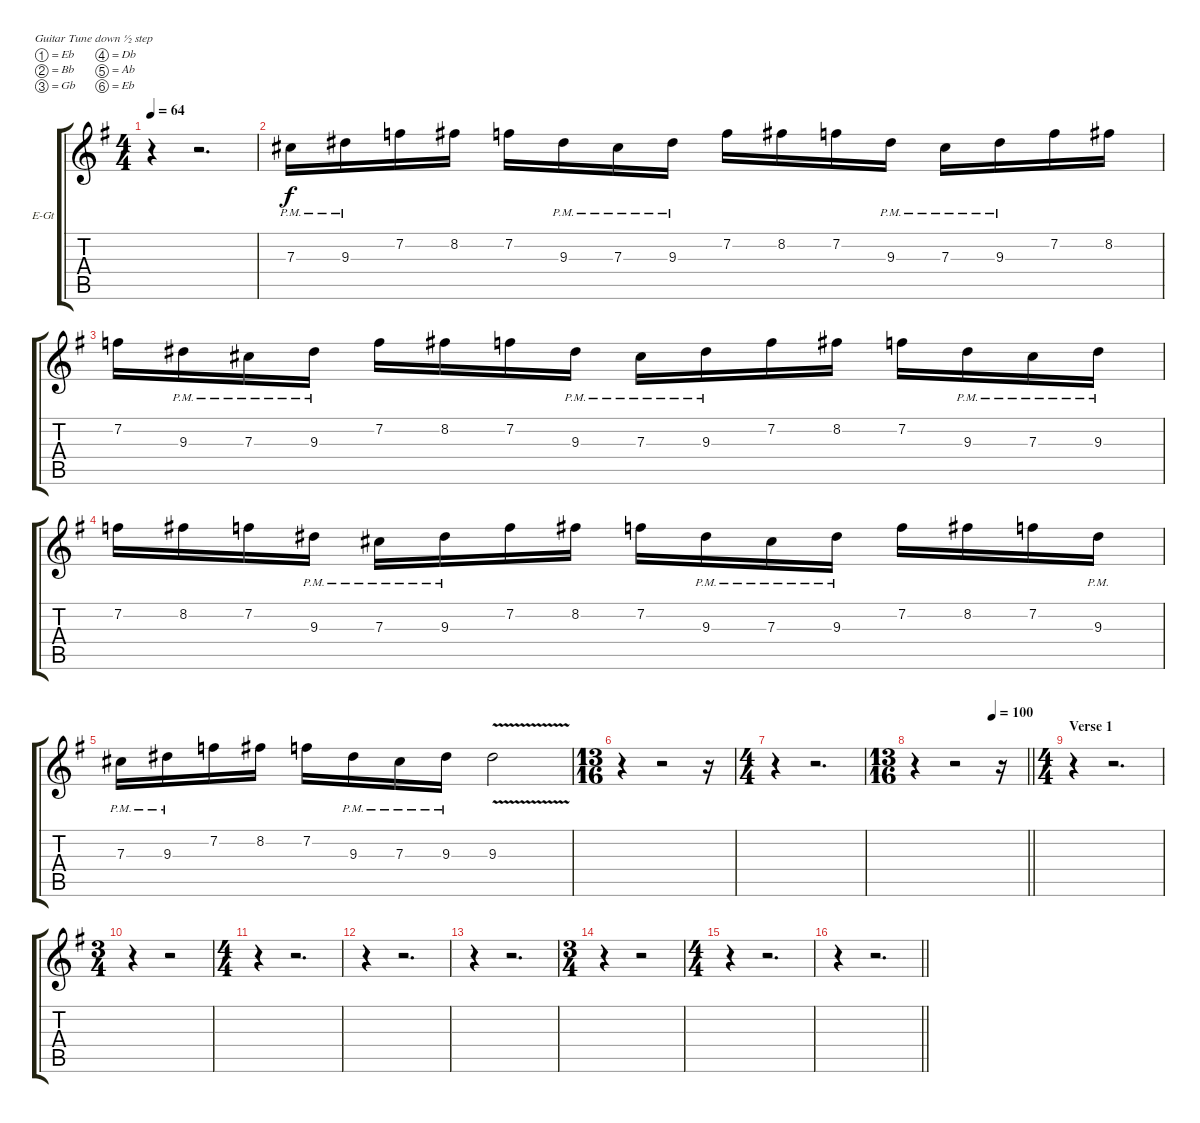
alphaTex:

\bracketExtendMode groupsimilarinstruments
\firstSystemTrackNameOrientation horizontal
\otherSystemsTrackNameOrientation horizontal
\track ("Гитара 5" "E-Gt") {mute instrument distortionguitar}
\staff {score tabs}
\tuning (Eb4 Bb3 Gb3 Db3 Ab2 Eb2)
\ts (4 4)
\tempo 64
\clef g2
\ks eminor
r.4{dy f} r.2{d} |
7.3{pm}.16 9.3{pm}.16 7.2.16 8.2.16 7.2.16 9.3{pm}.16 7.3{pm}.16 9.3{pm}.16 7.2.16 8.2.16 7.2.16 9.3{pm}.16 7.3{pm}.16 9.3{pm}.16 7.2.16 8.2.16 |
7.2.16 9.3{pm}.16 7.3{pm}.16 9.3{pm}.16 7.2.16 8.2.16 7.2.16 9.3{pm}.16 7.3{pm}.16 9.3{pm}.16 7.2.16 8.2.16 7.2.16 9.3{pm}.16 7.3{pm}.16 9.3{pm}.16 |
7.2.16 8.2.16 7.2.16 9.3{pm}.16 7.3{pm}.16 9.3{pm}.16 7.2.16 8.2.16 7.2.16 9.3{pm}.16 7.3{pm}.16 9.3{pm}.16 7.2.16 8.2.16 7.2.16 9.3{pm}.16 |
7.3{pm}.16 9.3{pm}.16 7.2.16 8.2.16 7.2.16 9.3{pm}.16 7.3{pm}.16 9.3{pm}.16 9.3{v}.2 |
\ts (13 16)
\beaming (8 6)
r.4 r.2 r.16 |
\ts (4 4)
\beaming (8 2 2 2 2)
r.4 r.2{d} |
\ts (13 16)
\beaming (8 6)
\tempo (100 0.692308)
\barLineRight lightlight
r.4 r.2 r.16 |
\ts (4 4)
\beaming (8 2 2 2 2)
\section ("" "Verse 1")
r.4 r.2{d} |
\ts (3 4)
\beaming (8 2 2 2)
r.4 r.2 |
\ts (4 4)
\beaming (8 2 2 2 2)
r.4 r.2{d} |
r.4 r.2{d} |
r.4 r.2{d} |
\ts (3 4)
\beaming (8 2 2 2 2)
r.4 r.2 |
\ts (4 4)
\beaming (8 2 2 2 2)
r.4 r.2{d} |
\barLineRight lightlight
r.4 r.2{d}
